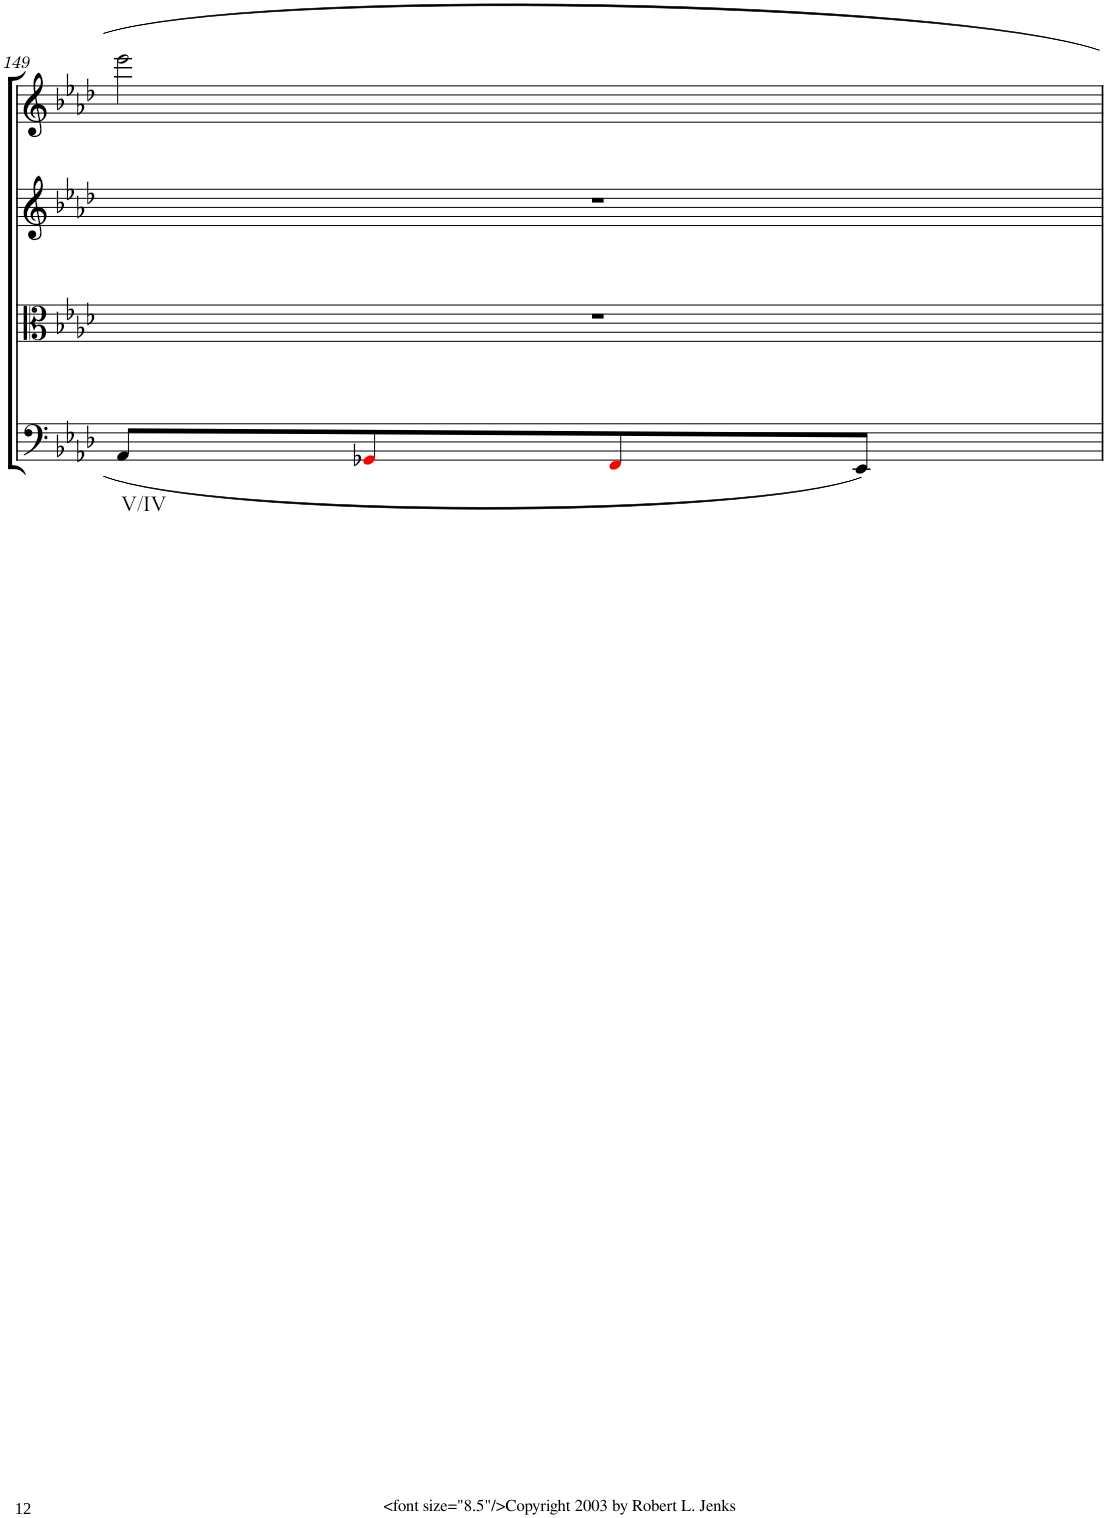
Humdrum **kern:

**kern	**kern	**kern	**kern
*part4	*part3	*part2	*part1
*staff4	*staff3	*staff2	*staff1
*I"Cello	*I"Viola	*I"2nd Violin	*I"1st Violin
*	*I'Vla	*I'Vln	*I'Vln
!!LO:PB:g=z
*clefF4	*clefC3	*clefG2	*clefG2
*k[b-e-a-d-]	*k[b-e-a-d-]	*k[b-e-a-d-]	*k[b-e-a-d-]
*A-:	*A-:	*A-:	*A-:
*M2/4	*M2/4	*M2/4	*M2/4
=149	=149	=149	=149
!LO:TX:b:t=V/IV	!	!	!
8AA-/L	2r	2r	2eee-\
8GG-Xi/	.	.	.
8FFi/	.	.	.
8EE-/J	.	.	.
=	=	=	=
*-	*-	*-	*-
